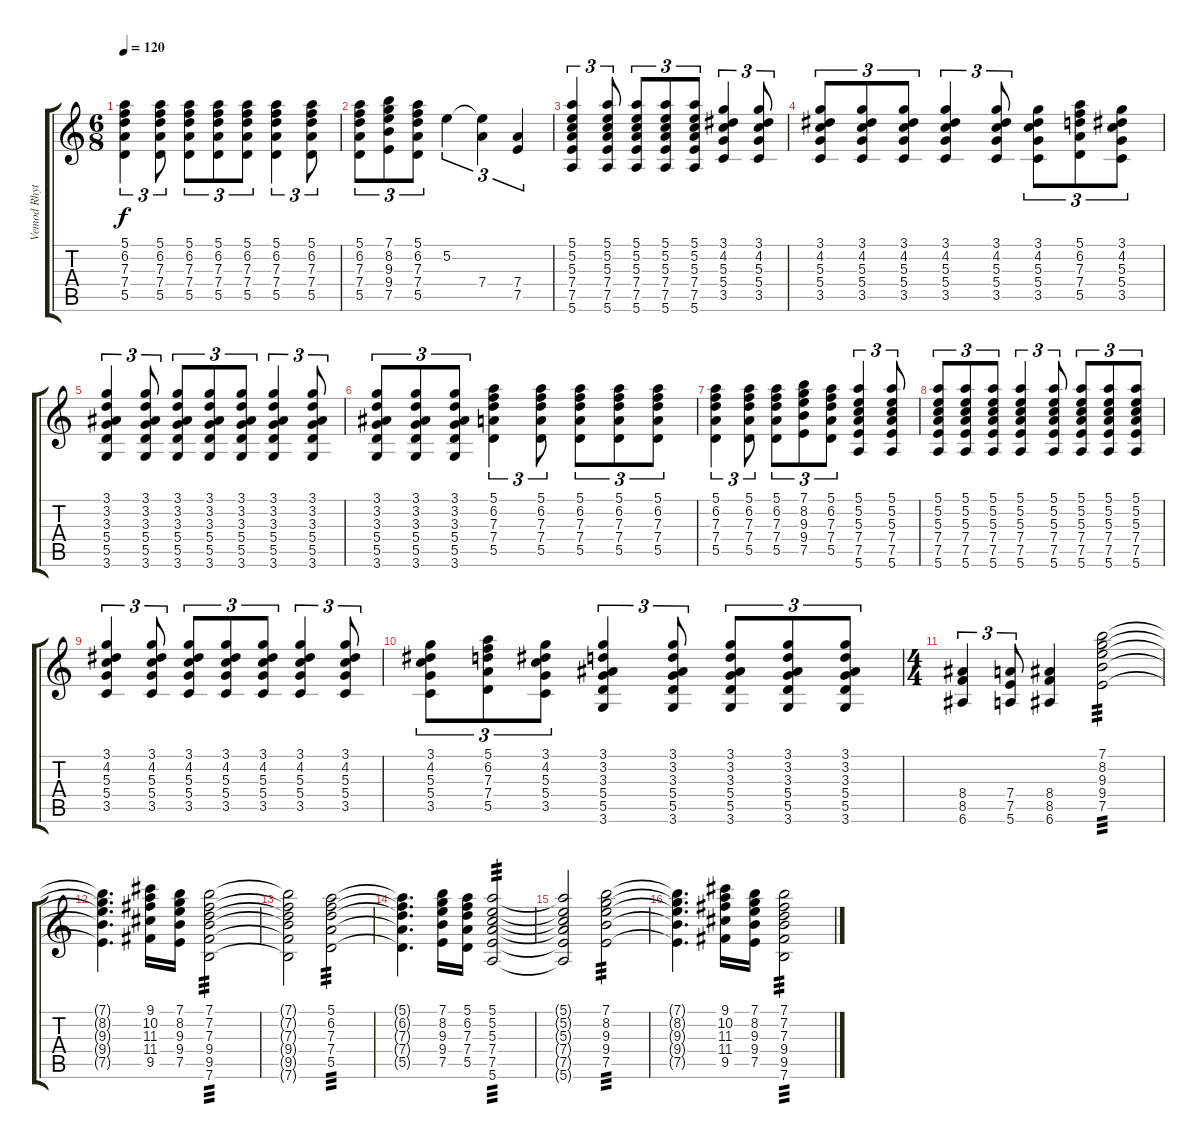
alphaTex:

\track ("Vemod Rhythm Guitar" "Vemod Rhyt") {instrument overdrivenguitar}
\staff {score tabs}
\tuning (E4 B3 G3 D3 A2 E2) {hide}
\ts (6 8)
\tempo 120
\clef g2
\ks c
(5.1 6.2 7.3 7.4 5.5).4{tu (3 2) dy f} (5.1 6.2 7.3 7.4 5.5).8{tu (3 2)} (5.1 6.2 7.3 7.4 5.5).8{tu (3 2)} (5.1 6.2 7.3 7.4 5.5).8{tu (3 2)} (5.1 6.2 7.3 7.4 5.5).8{tu (3 2)} (5.1 6.2 7.3 7.4 5.5).4{tu (3 2)} (5.1 6.2 7.3 7.4 5.5).8{tu (3 2)} |
(5.1 6.2 7.3 7.4 5.5).8{tu (3 2)} (7.1 8.2 9.3 9.4 7.5).8{tu (3 2)} (5.1 6.2 7.3 7.4 5.5).8{tu (3 2)} 5.2.4{tu (3 2)} (5.2{t} 7.4).4{tu (3 2)} (7.4 7.5).4{tu (3 2)} |
(5.1 5.2 5.3 7.4 7.5 5.6).4{tu (3 2)} (5.1 5.2 5.3 7.4 7.5 5.6).8{tu (3 2)} (5.1 5.2 5.3 7.4 7.5 5.6).8{tu (3 2)} (5.1 5.2 5.3 7.4 7.5 5.6).8{tu (3 2)} (5.1 5.2 5.3 7.4 7.5 5.6).8{tu (3 2)} (3.1 4.2 5.3 5.4 3.5).4{tu (3 2)} (3.1 4.2 5.3 5.4 3.5).8{tu (3 2)} |
(3.1 4.2 5.3 5.4 3.5).8{tu (3 2)} (3.1 4.2 5.3 5.4 3.5).8{tu (3 2)} (3.1 4.2 5.3 5.4 3.5).8{tu (3 2)} (3.1 4.2 5.3 5.4 3.5).4{tu (3 2)} (3.1 4.2 5.3 5.4 3.5).8{tu (3 2)} (3.1 4.2 5.3 5.4 3.5).8{tu (3 2)} (5.1 6.2 7.3 7.4 5.5).8{tu (3 2)} (3.1 4.2 5.3 5.4 3.5).8{tu (3 2)} |
(3.1 3.2 3.3 5.4 5.5 3.6).4{tu (3 2)} (3.1 3.2 3.3 5.4 5.5 3.6).8{tu (3 2)} (3.1 3.2 3.3 5.4 5.5 3.6).8{tu (3 2)} (3.1 3.2 3.3 5.4 5.5 3.6).8{tu (3 2)} (3.1 3.2 3.3 5.4 5.5 3.6).8{tu (3 2)} (3.1 3.2 3.3 5.4 5.5 3.6).4{tu (3 2)} (3.1 3.2 3.3 5.4 5.5 3.6).8{tu (3 2)} |
(3.1 3.2 3.3 5.4 5.5 3.6).8{tu (3 2)} (3.1 3.2 3.3 5.4 5.5 3.6).8{tu (3 2)} (3.1 3.2 3.3 5.4 5.5 3.6).8{tu (3 2)} (5.1 6.2 7.3 7.4 5.5).4{tu (3 2)} (5.1 6.2 7.3 7.4 5.5).8{tu (3 2)} (5.1 6.2 7.3 7.4 5.5).8{tu (3 2)} (5.1 6.2 7.3 7.4 5.5).8{tu (3 2)} (5.1 6.2 7.3 7.4 5.5).8{tu (3 2)} |
(5.1 6.2 7.3 7.4 5.5).4{tu (3 2)} (5.1 6.2 7.3 7.4 5.5).8{tu (3 2)} (5.1 6.2 7.3 7.4 5.5).8{tu (3 2)} (7.1 8.2 9.3 9.4 7.5).8{tu (3 2)} (5.1 6.2 7.3 7.4 5.5).8{tu (3 2)} (5.1 5.2 5.3 7.4 7.5 5.6).4{tu (3 2)} (5.1 5.2 5.3 7.4 7.5 5.6).8{tu (3 2)} |
(5.1 5.2 5.3 7.4 7.5 5.6).8{tu (3 2)} (5.1 5.2 5.3 7.4 7.5 5.6).8{tu (3 2)} (5.1 5.2 5.3 7.4 7.5 5.6).8{tu (3 2)} (5.1 5.2 5.3 7.4 7.5 5.6).4{tu (3 2)} (5.1 5.2 5.3 7.4 7.5 5.6).8{tu (3 2)} (5.1 5.2 5.3 7.4 7.5 5.6).8{tu (3 2)} (5.1 5.2 5.3 7.4 7.5 5.6).8{tu (3 2)} (5.1 5.2 5.3 7.4 7.5 5.6).8{tu (3 2)} |
(3.1 4.2 5.3 5.4 3.5).4{tu (3 2)} (3.1 4.2 5.3 5.4 3.5).8{tu (3 2)} (3.1 4.2 5.3 5.4 3.5).8{tu (3 2)} (3.1 4.2 5.3 5.4 3.5).8{tu (3 2)} (3.1 4.2 5.3 5.4 3.5).8{tu (3 2)} (3.1 4.2 5.3 5.4 3.5).4{tu (3 2)} (3.1 4.2 5.3 5.4 3.5).8{tu (3 2)} |
(3.1 4.2 5.3 5.4 3.5).8{tu (3 2)} (5.1 6.2 7.3 7.4 5.5).8{tu (3 2)} (3.1 4.2 5.3 5.4 3.5).8{tu (3 2)} (3.1 3.2 3.3 5.4 5.5 3.6).4{tu (3 2)} (3.1 3.2 3.3 5.4 5.5 3.6).8{tu (3 2)} (3.1 3.2 3.3 5.4 5.5 3.6).8{tu (3 2)} (3.1 3.2 3.3 5.4 5.5 3.6).8{tu (3 2)} (3.1 3.2 3.3 5.4 5.5 3.6).8{tu (3 2)} |
\ts (4 4)
(8.4 8.5 6.6).4{tu (3 2)} (7.4 7.5 5.6).8{tu (3 2)} (8.4 8.5 6.6).4 (7.1 8.2 9.3 9.4 7.5).2{tp 3} |
(7.1{t} 8.2{t} 9.3{t} 9.4{t} 7.5{t}).4{d} (9.1 10.2 11.3 11.4 9.5).16 (7.1 8.2 9.3 9.4 7.5).16 (7.1 7.2 7.3 9.4 9.5 7.6).2{tp 3} |
(7.1{t} 7.2{t} 7.3{t} 9.4{t} 9.5{t} 7.6{t}).2 (5.1 6.2 7.3 7.4 5.5).2{tp 3} |
(5.1{t} 6.2{t} 7.3{t} 7.4{t} 5.5{t}).4{d} (7.1 8.2 9.3 9.4 7.5).16 (5.1 6.2 7.3 7.4 5.5).16 (5.1 5.2 5.3 7.4 7.5 5.6).2{tp 3} |
(5.1{t} 5.2{t} 5.3{t} 7.4{t} 7.5{t} 5.6{t}).2 (7.1 8.2 9.3 9.4 7.5).2{tp 3} |
(7.1{t} 8.2{t} 9.3{t} 9.4{t} 7.5{t}).4{d} (9.1 10.2 11.3 11.4 9.5).16 (7.1 8.2 9.3 9.4 7.5).16 (7.1 7.2 7.3 9.4 9.5 7.6).2{tp 3}
